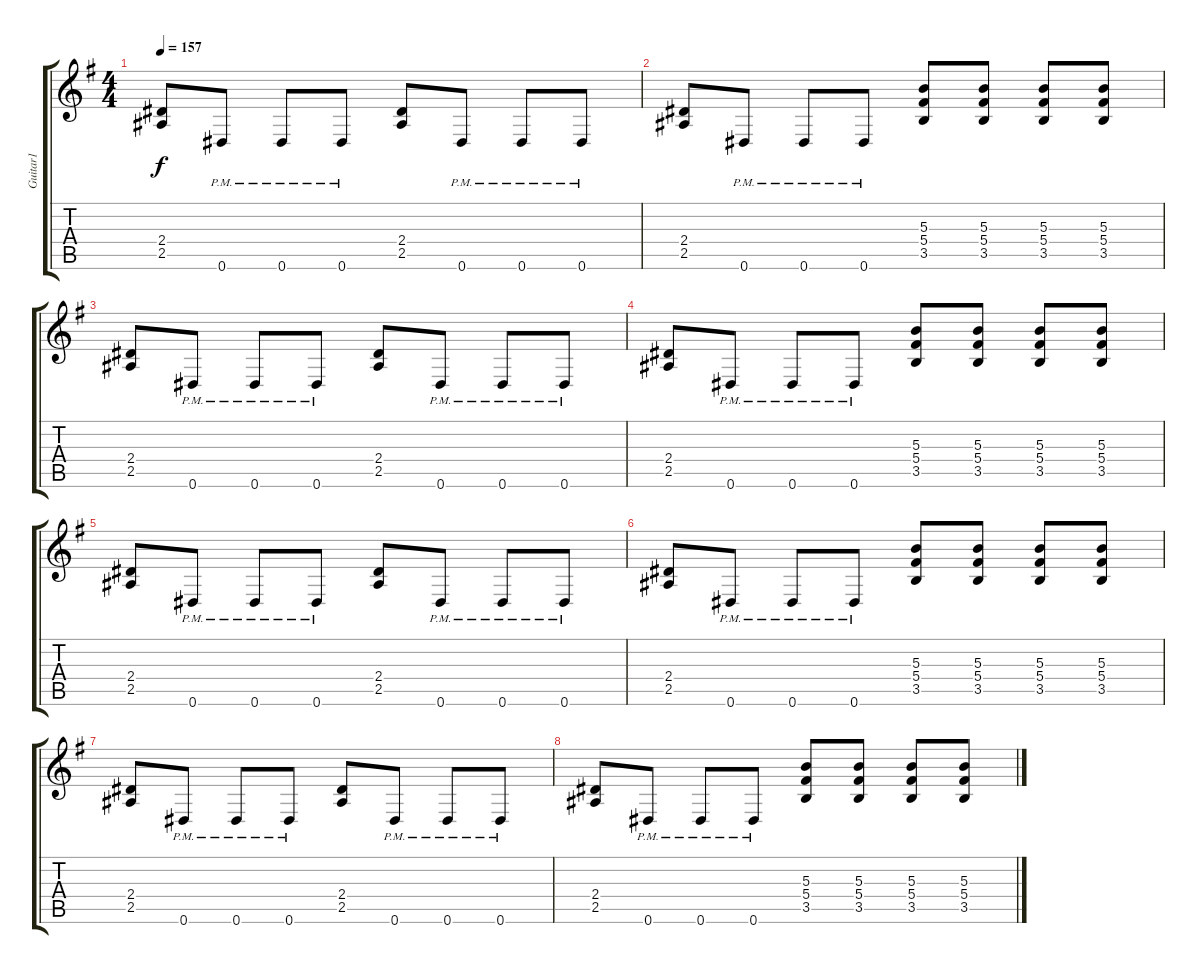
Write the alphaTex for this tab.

\track ("Guitar1" "Guitar1") {instrument distortionguitar}
\staff {score tabs}
\tuning (Eb4 Bb3 Gb3 Db3 Ab2 Eb2) {hide}
\ts (4 4)
\tempo 157
\clef g2
\ks eminor
(2.4 2.5).8{dy f} 0.6{pm}.8 0.6{pm}.8 0.6{pm}.8 (2.4 2.5).8 0.6{pm}.8 0.6{pm}.8 0.6{pm}.8 |
(2.4 2.5).8 0.6{pm}.8 0.6{pm}.8 0.6{pm}.8 (5.3 5.4 3.5).8 (5.3 5.4 3.5).8 (5.3 5.4 3.5).8 (5.3 5.4 3.5).8 |
(2.4 2.5).8 0.6{pm}.8 0.6{pm}.8 0.6{pm}.8 (2.4 2.5).8 0.6{pm}.8 0.6{pm}.8 0.6{pm}.8 |
(2.4 2.5).8 0.6{pm}.8 0.6{pm}.8 0.6{pm}.8 (5.3 5.4 3.5).8 (5.3 5.4 3.5).8 (5.3 5.4 3.5).8 (5.3 5.4 3.5).8 |
(2.4 2.5).8 0.6{pm}.8 0.6{pm}.8 0.6{pm}.8 (2.4 2.5).8 0.6{pm}.8 0.6{pm}.8 0.6{pm}.8 |
(2.4 2.5).8 0.6{pm}.8 0.6{pm}.8 0.6{pm}.8 (5.3 5.4 3.5).8 (5.3 5.4 3.5).8 (5.3 5.4 3.5).8 (5.3 5.4 3.5).8 |
(2.4 2.5).8 0.6{pm}.8 0.6{pm}.8 0.6{pm}.8 (2.4 2.5).8 0.6{pm}.8 0.6{pm}.8 0.6{pm}.8 |
(2.4 2.5).8 0.6{pm}.8 0.6{pm}.8 0.6{pm}.8 (5.3 5.4 3.5).8 (5.3 5.4 3.5).8 (5.3 5.4 3.5).8 (5.3 5.4 3.5).8
